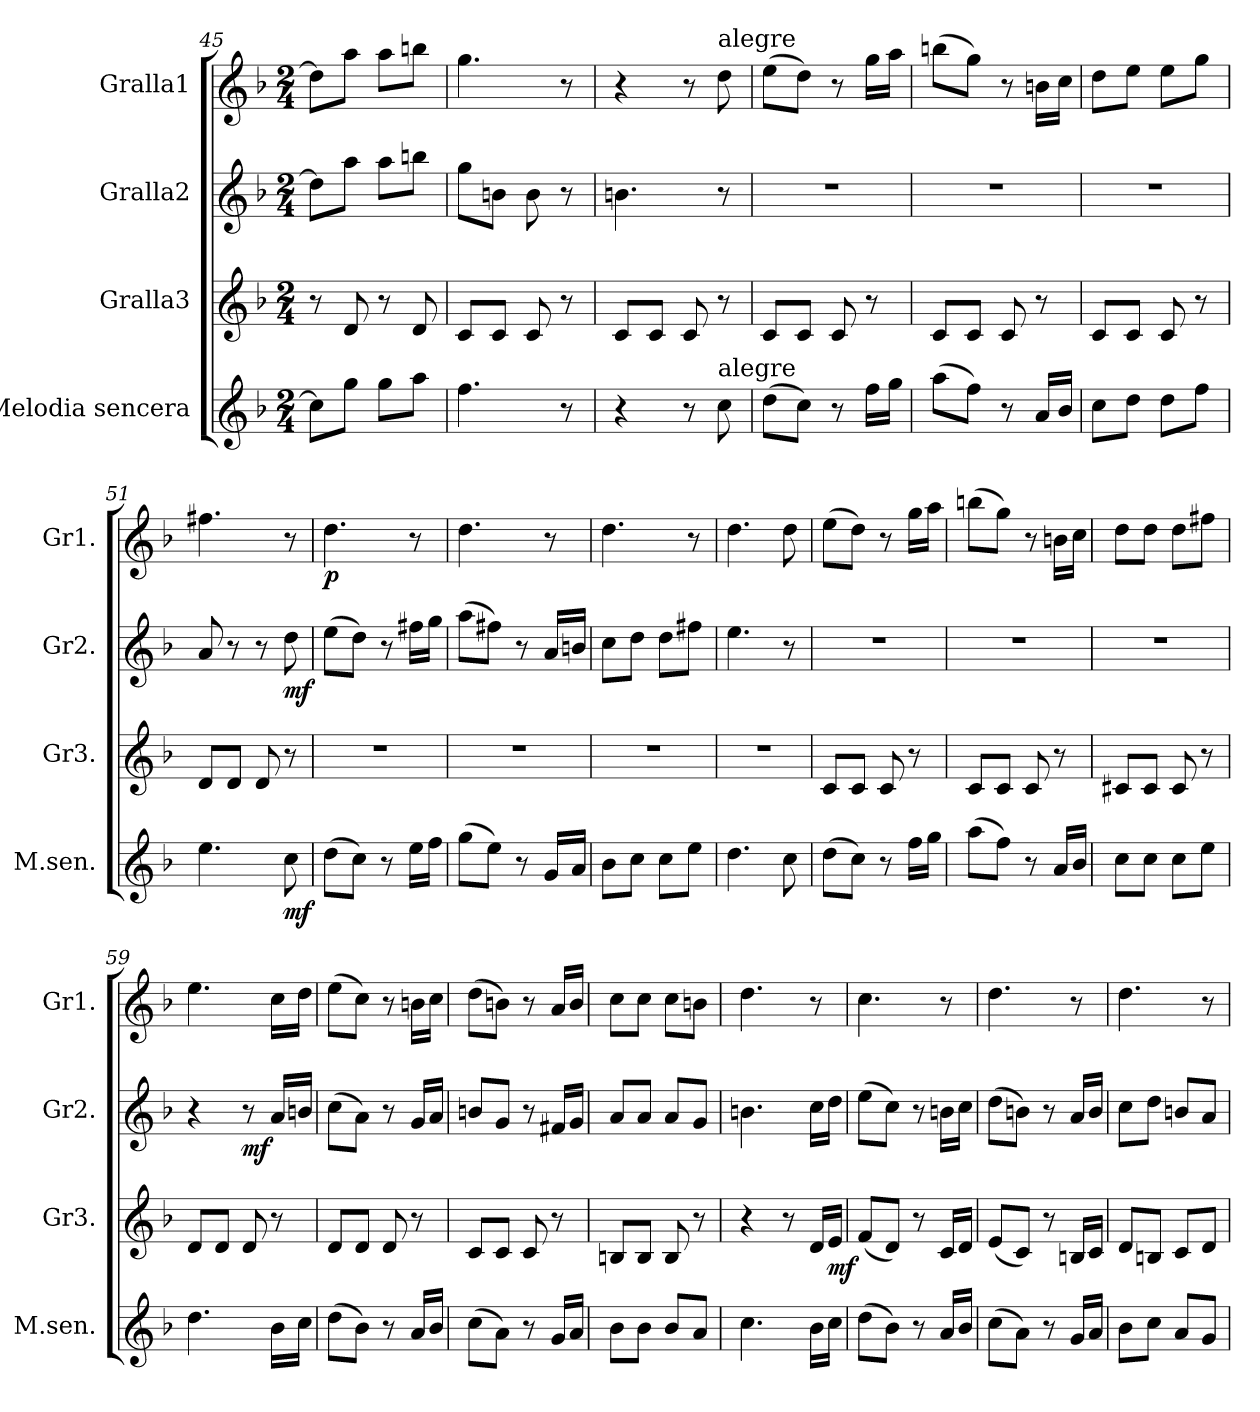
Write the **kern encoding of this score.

**kern	**dynam	**kern	**dynam	**kern	**dynam	**kern	**dynam
*part4	*part4	*part3	*part3	*part2	*part2	*part1	*part1
*staff4	*staff4	*staff3	*staff3	*staff2	*staff2	*staff1	*staff1
*I"Melodia sencera	*	*I"Gralla3	*	*I"Gralla2	*	*I"Gralla1	*
*I'M.sen.	*	*I'Gr3.	*	*I'Gr2.	*	*I'Gr1.	*
*clefG2	*	*clefG2	*	*clefG2	*	*clefG2	*
*	*	*ITrd-3c-5	*	*ITrd1c2	*	*ITrd1c2	*
*k[b-]	*	*k[b-e-]	*	*k[b-e-a-]	*	*k[b-e-a-]	*
*M2/4	*	*M2/4	*	*M2/4	*	*M2/4	*
=45	=45	=45	=45	=45	=45	=45	=45
8cc\L]	.	8r	.	8cc\L]	.	8cc\L]	.
8gg\J	.	8g/	.	8gg\J	.	8gg\J	.
8gg\L	.	8r	.	8gg\L	.	8gg\L	.
8aa\J	.	8g/	.	8aan\J	.	8aan\J	.
=46	=46	=46	=46	=46	=46	=46	=46
4.ff\	.	8f/L	.	8ff\L	.	4.ff\	.
.	.	8f/J	.	8an\J	.	.	.
.	.	8f/	.	8a\	.	.	.
8r	.	8r	.	8r	.	8r	.
=47	=47	=47	=47	=47	=47	=47	=47
4r	.	8f/L	.	4.an\	.	4r	.
.	.	8f/J	.	.	.	.	.
8r	.	8f/	.	.	.	8r	.
!	!	!	!	!	!	!LO:TX:a:t=alegre	!
!LO:TX:a:t=alegre	!	!	!	!	!	!	!
8cc\	.	8r	.	8r	.	8cc\	.
=48	=48	=48	=48	=48	=48	=48	=48
(>8dd\L	.	8f/L	.	2r	.	(>8dd\L	.
8cc\J)	.	8f/J	.	.	.	8cc\J)	.
8r	.	8f/	.	.	.	8r	.
16ff\LL	.	8r	.	.	.	16ff\LL	.
16gg\JJ	.	.	.	.	.	16gg\JJ	.
=49	=49	=49	=49	=49	=49	=49	=49
(>8aa\L	.	8f/L	.	2r	.	(>8aan\L	.
8ff\J)	.	8f/J	.	.	.	8ff\J)	.
8r	.	8f/	.	.	.	8r	.
16a/LL	.	8r	.	.	.	16an\LL	.
16b-/JJ	.	.	.	.	.	16b-\JJ	.
!!LO:PB:g=z
=50	=50	=50	=50	=50	=50	=50	=50
8cc\L	.	8f/L	.	2r	.	8cc\L	.
8dd\J	.	8f/J	.	.	.	8dd\J	.
8dd\L	.	8f/	.	.	.	8dd\L	.
8ff\J	.	8r	.	.	.	8ff\J	.
=51	=51	=51	=51	=51	=51	=51	=51
4.ee\	.	8g/L	.	8g/	.	4.een\	.
.	.	8g/J	.	8r	.	.	.
.	.	8g/	.	8r	.	.	.
!	!LO:DY:b	!	!	!	!LO:DY:b	!	!
8cc\	mf	8r	.	8cc\	mf	8r	.
=52	=52	=52	=52	=52	=52	=52	=52
!	!	!	!	!	!	!	!LO:DY:b
(>8dd\L	.	2r	.	(>8dd\L	.	4.cc\	p
8cc\J)	.	.	.	8cc\J)	.	.	.
8r	.	.	.	8r	.	.	.
16ee\LL	.	.	.	16een\LL	.	8r	.
16ff\JJ	.	.	.	16ff\JJ	.	.	.
=53	=53	=53	=53	=53	=53	=53	=53
(>8gg\L	.	2r	.	(>8gg\L	.	4.cc\	.
8ee\J)	.	.	.	8een\J)	.	.	.
8r	.	.	.	8r	.	.	.
16g/LL	.	.	.	16g/LL	.	8r	.
16a/JJ	.	.	.	16an/JJ	.	.	.
=54	=54	=54	=54	=54	=54	=54	=54
8b-\L	.	2r	.	8b-\L	.	4.cc\	.
8cc\J	.	.	.	8cc\J	.	.	.
8cc\L	.	.	.	8cc\L	.	.	.
8ee\J	.	.	.	8een\J	.	8r	.
=55	=55	=55	=55	=55	=55	=55	=55
4.dd\	.	2r	.	4.dd\	.	4.cc\	.
8cc\	.	.	.	8r	.	8cc\	.
=56	=56	=56	=56	=56	=56	=56	=56
(>8dd\L	.	8f/L	.	2r	.	(>8dd\L	.
8cc\J)	.	8f/J	.	.	.	8cc\J)	.
8r	.	8f/	.	.	.	8r	.
16ff\LL	.	8r	.	.	.	16ff\LL	.
16gg\JJ	.	.	.	.	.	16gg\JJ	.
=57	=57	=57	=57	=57	=57	=57	=57
(>8aa\L	.	8f/L	.	2r	.	(>8aan\L	.
8ff\J)	.	8f/J	.	.	.	8ff\J)	.
8r	.	8f/	.	.	.	8r	.
16a/LL	.	8r	.	.	.	16an\LL	.
16b-/JJ	.	.	.	.	.	16b-\JJ	.
!!LO:LB:g=z
=58	=58	=58	=58	=58	=58	=58	=58
8cc\L	.	8f#X/L	.	2r	.	8cc\L	.
8cc\J	.	8f#/J	.	.	.	8cc\J	.
8cc\L	.	8f#/	.	.	.	8cc\L	.
8ee\J	.	8r	.	.	.	8een\J	.
=59	=59	=59	=59	=59	=59	=59	=59
4.dd\	.	8g/L	.	4r	.	4.dd\	.
.	.	8g/J	.	.	.	.	.
!	!	!	!	!	!LO:DY:b	!	!
.	.	8g/	.	8r	mf	.	.
16b-\LL	.	8r	.	16g/LL	.	16b-\LL	.
16cc\JJ	.	.	.	16an/JJ	.	16cc\JJ	.
=60	=60	=60	=60	=60	=60	=60	=60
(>8dd\L	.	8g/L	.	(>8b-\L	.	(>8dd\L	.
8b-\J)	.	8g/J	.	8g\J)	.	8b-\J)	.
8r	.	8g/	.	8r	.	8r	.
16a/LL	.	8r	.	16f/LL	.	16an\LL	.
16b-/JJ	.	.	.	16g/JJ	.	16b-\JJ	.
=61	=61	=61	=61	=61	=61	=61	=61
(>8cc\L	.	8f/L	.	8an/L	.	(>8cc\L	.
8a\J)	.	8f/J	.	8f/J	.	8an\J)	.
8r	.	8f/	.	8r	.	8r	.
16g/LL	.	8r	.	16en/LL	.	16g/LL	.
16a/JJ	.	.	.	16f/JJ	.	16a/JJ	.
=62	=62	=62	=62	=62	=62	=62	=62
8b-\L	.	8en/L	.	8g/L	.	8b-\L	.
8b-\J	.	8e/J	.	8g/J	.	8b-\J	.
8b-/L	.	8e/	.	8g/L	.	8b-\L	.
8a/J	.	8r	.	8f/J	.	8an\J	.
=63	=63	=63	=63	=63	=63	=63	=63
4.cc\	.	4r	.	4.an\	.	4.cc\	.
.	.	8r	.	.	.	.	.
16b-\LL	.	16g/LL	.	16b-\LL	.	8r	.
!	!	!	!LO:DY:b	!	!	!	!
16cc\JJ	.	16a/JJ	mf	16cc\JJ	.	.	.
=64	=64	=64	=64	=64	=64	=64	=64
(>8dd\L	.	(<8b-/L	.	(>8dd\L	.	4.b-\	.
8b-\J)	.	8g/J)	.	8b-\J)	.	.	.
8r	.	8r	.	8r	.	.	.
16a/LL	.	16f/LL	.	16an\LL	.	8r	.
16b-/JJ	.	16g/JJ	.	16b-\JJ	.	.	.
=65	=65	=65	=65	=65	=65	=65	=65
(>8cc\L	.	(<8a/L	.	(>8cc\L	.	4.cc\	.
8a\J)	.	8f/J)	.	8an\J)	.	.	.
8r	.	8r	.	8r	.	.	.
16g/LL	.	16en/LL	.	16g/LL	.	8r	.
16a/JJ	.	16f/JJ	.	16a/JJ	.	.	.
!!LO:LB:g=z
=66	=66	=66	=66	=66	=66	=66	=66
8b-\L	.	8g/L	.	8b-\L	.	4.cc\	.
8cc\J	.	8en/J	.	8cc\J	.	.	.
8a/L	.	8f/L	.	8an/L	.	.	.
8g/J	.	8g/J	.	8g/J	.	8r	.
=	=	=	=	=	=	=	=
*-	*-	*-	*-	*-	*-	*-	*-
